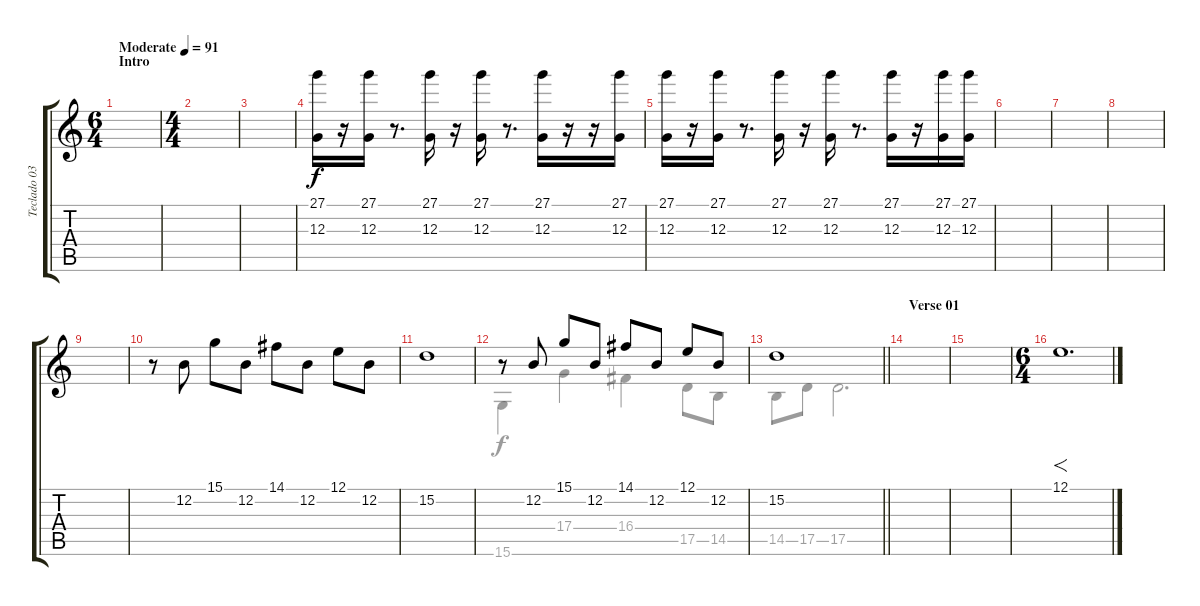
\track ("Teclado 03" "Teclado 03") {instrument stringensemble1}
\staff {score tabs}
\tuning (E4 B3 G3 D3 A2 E2) {hide}
\voice
\ts (6 4)
\section ("" "Intro")
\tempo (91 "Moderate")
\clef g2
\ks c
|
\ts (4 4)
|
|
(27.1 12.3).16{volume 9 instrument electricpiano1} r.16 (27.1 12.3).16 r.8{d} (27.1 12.3).16 r.16 (27.1 12.3).16 r.8{d} (27.1 12.3).16 r.16 r.16 (27.1 12.3).16 |
(27.1 12.3).16 r.16 (27.1 12.3).16 r.8{d} (27.1 12.3).16 r.16 (27.1 12.3).16 r.8{d} (27.1 12.3).16 r.16 (27.1 12.3).16 (27.1 12.3).16 |
|
|
|
|
r.8{volume 16 instrument stringensemble1} 12.2.8 15.1.8 12.2.8 14.1.8 12.2.8 12.1.8 12.2.8 |
15.2.1 |
r.8{volume 16 instrument stringensemble1} 12.2.8 15.1.8 12.2.8 14.1.8 12.2.8 12.1.8 12.2.8 |
\barLineRight lightlight
15.2.1 |
\section ("" "Verse 01")
|
|
\ts (6 4)
12.1.1{f d}
\voice
\clef g2
\ottava regular
\simile none
\ks c
|
|
|
|
|
|
|
|
|
|
|
15.6.4 17.4.4 16.4.4 17.5.8 14.5.8 |
\barLineRight lightlight
14.5.8 17.5.8 17.5.2{d} |
|
|
